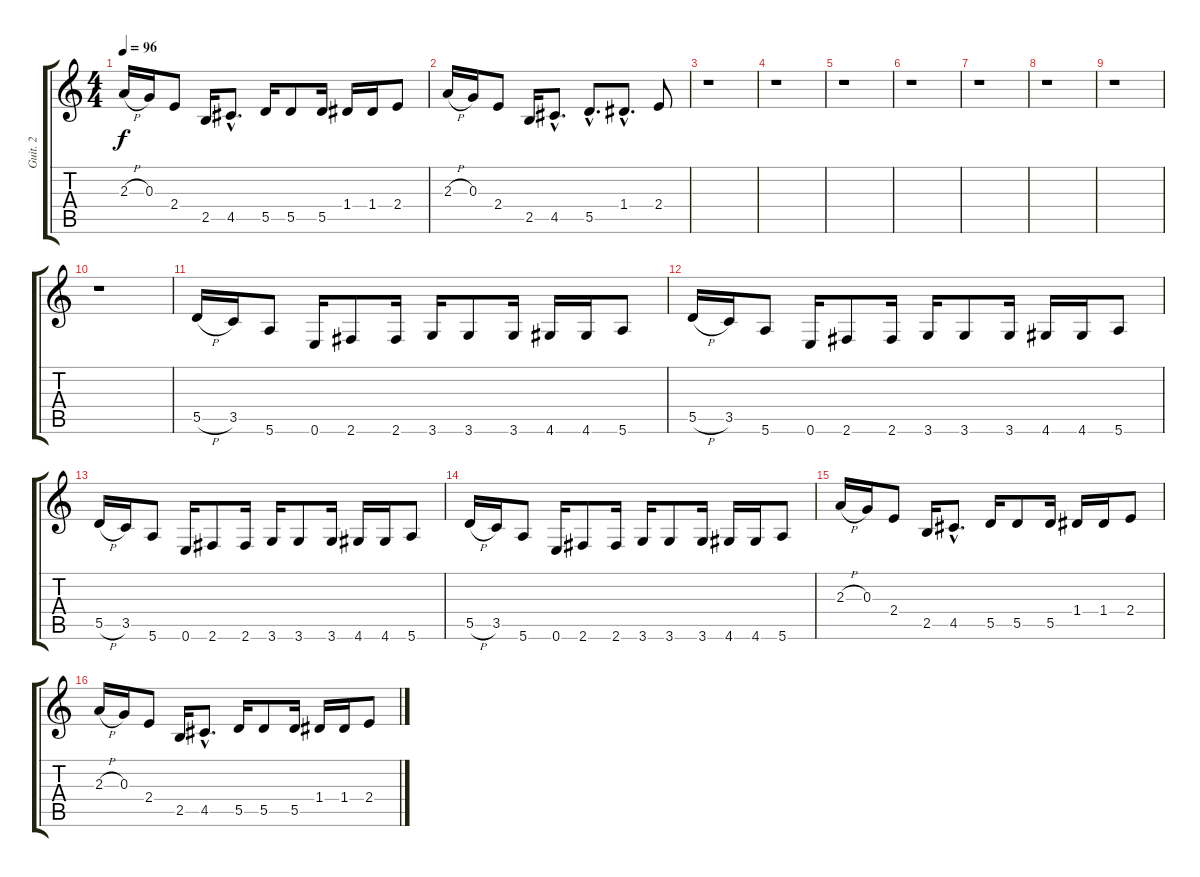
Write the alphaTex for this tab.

\track ("Guit. 2" "Guit. 2") {instrument overdrivenguitar}
\staff {score tabs}
\tuning (E4 B3 G3 D3 A2 E2) {hide}
\ts (4 4)
\tempo 96
\clef g2
\ks c
2.3{h}.16{dy f} 0.3.16 2.4.8 2.5.16 4.5{hac}.8{d} 5.5.16 5.5.8 5.5.16 1.4.16 1.4.16 2.4.8 |
2.3{h}.16 0.3.16 2.4.8 2.5.16 4.5{hac}.8{d} 5.5{hac}.8{d} 1.4{hac}.8{d} 2.4.8 |
r.1 |
r.1 |
r.1 |
r.1 |
r.1 |
r.1 |
r.1 |
r.1 |
5.5{h}.16 3.5.16 5.6.8 0.6.16 2.6.8 2.6.16 3.6.16 3.6.8 3.6.16 4.6.16 4.6.16 5.6.8 |
5.5{h}.16 3.5.16 5.6.8 0.6.16 2.6.8 2.6.16 3.6.16 3.6.8 3.6.16 4.6.16 4.6.16 5.6.8 |
5.5{h}.16 3.5.16 5.6.8 0.6.16 2.6.8 2.6.16 3.6.16 3.6.8 3.6.16 4.6.16 4.6.16 5.6.8 |
5.5{h}.16 3.5.16 5.6.8 0.6.16 2.6.8 2.6.16 3.6.16 3.6.8 3.6.16 4.6.16 4.6.16 5.6.8 |
2.3{h}.16 0.3.16 2.4.8 2.5.16 4.5{hac}.8{d} 5.5.16 5.5.8 5.5.16 1.4.16 1.4.16 2.4.8 |
2.3{h}.16 0.3.16 2.4.8 2.5.16 4.5{hac}.8{d} 5.5.16 5.5.8 5.5.16 1.4.16 1.4.16 2.4.8
